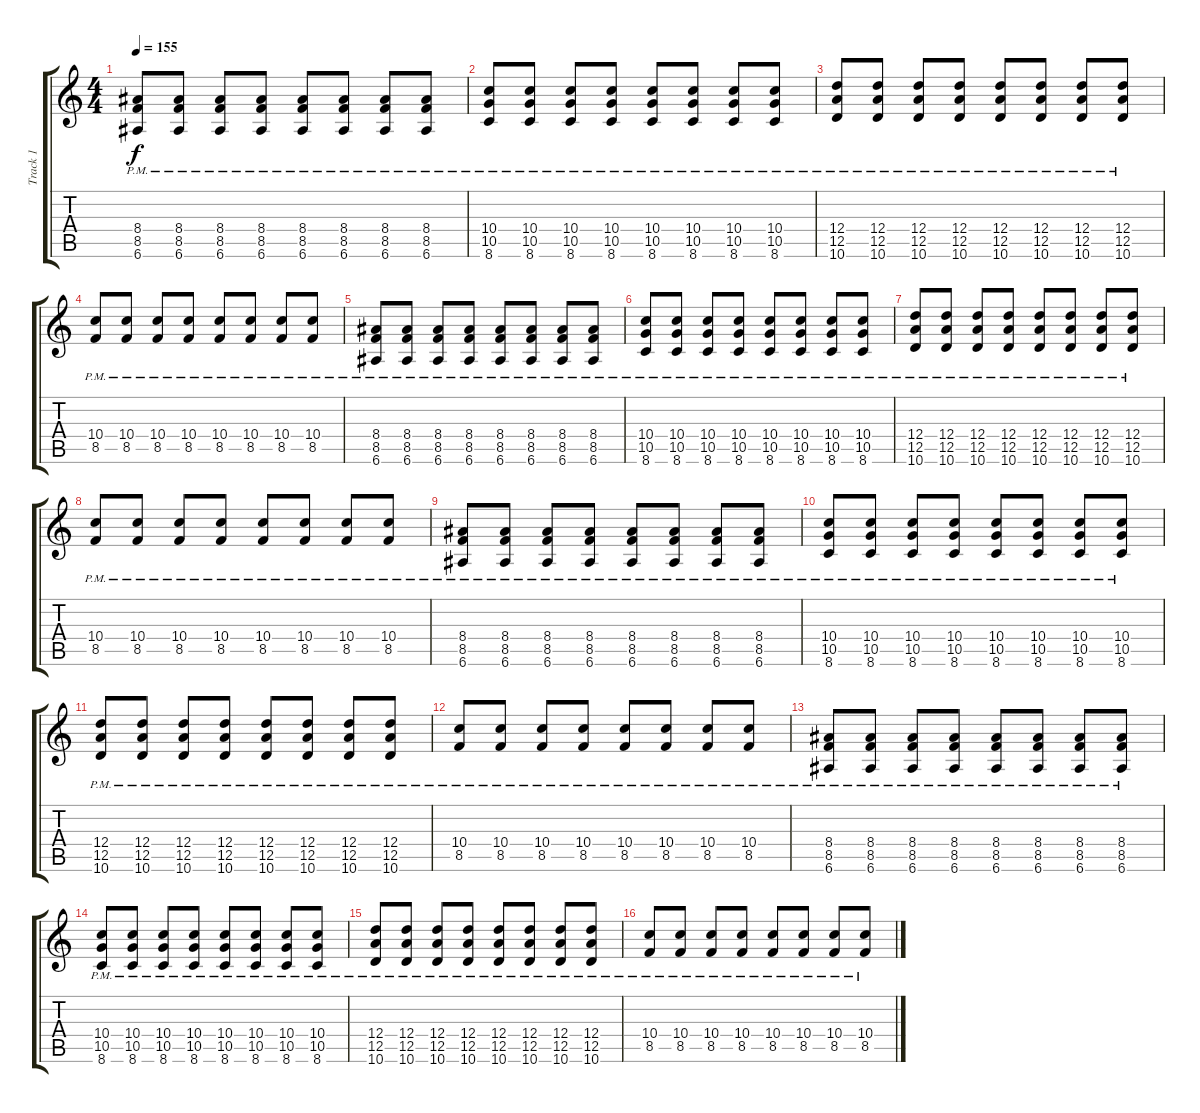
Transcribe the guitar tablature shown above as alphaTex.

\track ("Track 1" "Track 1") {instrument distortionguitar}
\staff {score tabs}
\tuning (E4 B3 G3 D3 A2 E2) {hide}
\ts (4 4)
\tempo 155
\clef g2
\ks c
(8.4{pm} 8.5{pm} 6.6{pm}).8{dy f} (8.4{pm} 8.5{pm} 6.6{pm}).8 (8.4{pm} 8.5{pm} 6.6{pm}).8 (8.4{pm} 8.5{pm} 6.6{pm}).8 (8.4{pm} 8.5{pm} 6.6{pm}).8 (8.4{pm} 8.5{pm} 6.6{pm}).8 (8.4{pm} 8.5{pm} 6.6{pm}).8 (8.4{pm} 8.5{pm} 6.6{pm}).8 |
(10.4{pm} 10.5{pm} 8.6{pm}).8 (10.4{pm} 10.5{pm} 8.6{pm}).8 (10.4{pm} 10.5{pm} 8.6{pm}).8 (10.4{pm} 10.5{pm} 8.6{pm}).8 (10.4{pm} 10.5{pm} 8.6{pm}).8 (10.4{pm} 10.5{pm} 8.6{pm}).8 (10.4{pm} 10.5{pm} 8.6{pm}).8 (10.4{pm} 10.5{pm} 8.6{pm}).8 |
(12.4{pm} 12.5{pm} 10.6{pm}).8 (12.4{pm} 12.5{pm} 10.6{pm}).8 (12.4{pm} 12.5{pm} 10.6{pm}).8 (12.4{pm} 12.5{pm} 10.6{pm}).8 (12.4{pm} 12.5{pm} 10.6{pm}).8 (12.4{pm} 12.5{pm} 10.6{pm}).8 (12.4{pm} 12.5{pm} 10.6{pm}).8 (12.4{pm} 12.5{pm} 10.6{pm}).8 |
(10.4{pm} 8.5{pm}).8 (10.4{pm} 8.5{pm}).8 (10.4{pm} 8.5{pm}).8 (10.4{pm} 8.5{pm}).8 (10.4{pm} 8.5{pm}).8 (10.4{pm} 8.5{pm}).8 (10.4{pm} 8.5{pm}).8 (10.4{pm} 8.5{pm}).8 |
(8.4{pm} 8.5{pm} 6.6{pm}).8 (8.4{pm} 8.5{pm} 6.6{pm}).8 (8.4{pm} 8.5{pm} 6.6{pm}).8 (8.4{pm} 8.5{pm} 6.6{pm}).8 (8.4{pm} 8.5{pm} 6.6{pm}).8 (8.4{pm} 8.5{pm} 6.6{pm}).8 (8.4{pm} 8.5{pm} 6.6{pm}).8 (8.4{pm} 8.5{pm} 6.6{pm}).8 |
(10.4{pm} 10.5{pm} 8.6{pm}).8 (10.4{pm} 10.5{pm} 8.6{pm}).8 (10.4{pm} 10.5{pm} 8.6{pm}).8 (10.4{pm} 10.5{pm} 8.6{pm}).8 (10.4{pm} 10.5{pm} 8.6{pm}).8 (10.4{pm} 10.5{pm} 8.6{pm}).8 (10.4{pm} 10.5{pm} 8.6{pm}).8 (10.4{pm} 10.5{pm} 8.6{pm}).8 |
(12.4{pm} 12.5{pm} 10.6{pm}).8 (12.4{pm} 12.5{pm} 10.6{pm}).8 (12.4{pm} 12.5{pm} 10.6{pm}).8 (12.4{pm} 12.5{pm} 10.6{pm}).8 (12.4{pm} 12.5{pm} 10.6{pm}).8 (12.4{pm} 12.5{pm} 10.6{pm}).8 (12.4{pm} 12.5{pm} 10.6{pm}).8 (12.4{pm} 12.5{pm} 10.6{pm}).8 |
(10.4{pm} 8.5{pm}).8 (10.4{pm} 8.5{pm}).8 (10.4{pm} 8.5{pm}).8 (10.4{pm} 8.5{pm}).8 (10.4{pm} 8.5{pm}).8 (10.4{pm} 8.5{pm}).8 (10.4{pm} 8.5{pm}).8 (10.4{pm} 8.5{pm}).8 |
(8.4{pm} 8.5{pm} 6.6{pm}).8 (8.4{pm} 8.5{pm} 6.6{pm}).8 (8.4{pm} 8.5{pm} 6.6{pm}).8 (8.4{pm} 8.5{pm} 6.6{pm}).8 (8.4{pm} 8.5{pm} 6.6{pm}).8 (8.4{pm} 8.5{pm} 6.6{pm}).8 (8.4{pm} 8.5{pm} 6.6{pm}).8 (8.4{pm} 8.5{pm} 6.6{pm}).8 |
(10.4{pm} 10.5{pm} 8.6{pm}).8 (10.4{pm} 10.5{pm} 8.6{pm}).8 (10.4{pm} 10.5{pm} 8.6{pm}).8 (10.4{pm} 10.5{pm} 8.6{pm}).8 (10.4{pm} 10.5{pm} 8.6{pm}).8 (10.4{pm} 10.5{pm} 8.6{pm}).8 (10.4{pm} 10.5{pm} 8.6{pm}).8 (10.4{pm} 10.5{pm} 8.6{pm}).8 |
(12.4{pm} 12.5{pm} 10.6{pm}).8 (12.4{pm} 12.5{pm} 10.6{pm}).8 (12.4{pm} 12.5{pm} 10.6{pm}).8 (12.4{pm} 12.5{pm} 10.6{pm}).8 (12.4{pm} 12.5{pm} 10.6{pm}).8 (12.4{pm} 12.5{pm} 10.6{pm}).8 (12.4{pm} 12.5{pm} 10.6{pm}).8 (12.4{pm} 12.5{pm} 10.6{pm}).8 |
(10.4{pm} 8.5{pm}).8 (10.4{pm} 8.5{pm}).8 (10.4{pm} 8.5{pm}).8 (10.4{pm} 8.5{pm}).8 (10.4{pm} 8.5{pm}).8 (10.4{pm} 8.5{pm}).8 (10.4{pm} 8.5{pm}).8 (10.4{pm} 8.5{pm}).8 |
(8.4{pm} 8.5{pm} 6.6{pm}).8 (8.4{pm} 8.5{pm} 6.6{pm}).8 (8.4{pm} 8.5{pm} 6.6{pm}).8 (8.4{pm} 8.5{pm} 6.6{pm}).8 (8.4{pm} 8.5{pm} 6.6{pm}).8 (8.4{pm} 8.5{pm} 6.6{pm}).8 (8.4{pm} 8.5{pm} 6.6{pm}).8 (8.4{pm} 8.5{pm} 6.6{pm}).8 |
(10.4{pm} 10.5{pm} 8.6{pm}).8 (10.4{pm} 10.5{pm} 8.6{pm}).8 (10.4{pm} 10.5{pm} 8.6{pm}).8 (10.4{pm} 10.5{pm} 8.6{pm}).8 (10.4{pm} 10.5{pm} 8.6{pm}).8 (10.4{pm} 10.5{pm} 8.6{pm}).8 (10.4{pm} 10.5{pm} 8.6{pm}).8 (10.4{pm} 10.5{pm} 8.6{pm}).8 |
(12.4{pm} 12.5{pm} 10.6{pm}).8 (12.4{pm} 12.5{pm} 10.6{pm}).8 (12.4{pm} 12.5{pm} 10.6{pm}).8 (12.4{pm} 12.5{pm} 10.6{pm}).8 (12.4{pm} 12.5{pm} 10.6{pm}).8 (12.4{pm} 12.5{pm} 10.6{pm}).8 (12.4{pm} 12.5{pm} 10.6{pm}).8 (12.4{pm} 12.5{pm} 10.6{pm}).8 |
(10.4{pm} 8.5{pm}).8 (10.4{pm} 8.5{pm}).8 (10.4{pm} 8.5{pm}).8 (10.4{pm} 8.5{pm}).8 (10.4{pm} 8.5{pm}).8 (10.4{pm} 8.5{pm}).8 (10.4{pm} 8.5{pm}).8 (10.4{pm} 8.5{pm}).8
